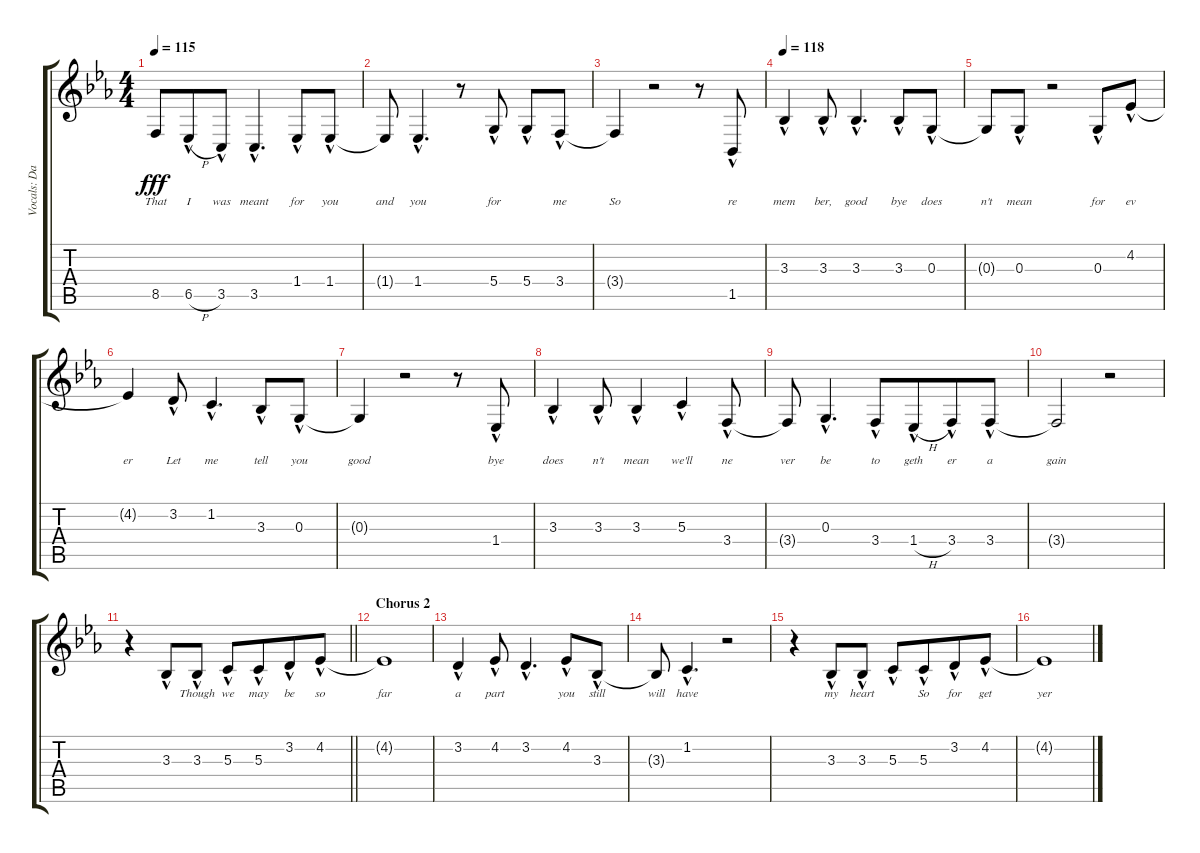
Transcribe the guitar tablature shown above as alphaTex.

\track ("Vocals: David" "Vocals: Da") {instrument lead2sawtooth}
\staff {score tabs}
\tuning (E4 B3 G3 D3 A2 E2) {hide}
\ts (4 4)
\tempo 115
\clef g2
\ks eb
8.5{t}.8{lyrics (0 "That") lyrics (1 "") lyrics (2 "") lyrics (3 "") lyrics (4 "") dy fff} 6.5{h hac}.8{lyrics (0 "I") lyrics (1 "") lyrics (2 "") lyrics (3 "") lyrics (4 "") beam merge} 3.5{hac}.8{lyrics (0 "was") lyrics (1 "") lyrics (2 "") lyrics (3 "") lyrics (4 "")} 3.5{hac}.4{d lyrics (0 "meant") lyrics (1 "") lyrics (2 "") lyrics (3 "") lyrics (4 "")} 1.4{hac}.8{lyrics (0 "for") lyrics (1 "") lyrics (2 "") lyrics (3 "") lyrics (4 "")} 1.4{hac}.8{lyrics (0 "you") lyrics (1 "") lyrics (2 "") lyrics (3 "") lyrics (4 "")} |
1.4{t}.8{lyrics (0 "and") lyrics (1 "") lyrics (2 "") lyrics (3 "") lyrics (4 "")} 1.4{hac}.4{d lyrics (0 "you") lyrics (1 "") lyrics (2 "") lyrics (3 "") lyrics (4 "")} r.8 5.4{hac}.8{lyrics (0 "for") lyrics (1 "") lyrics (2 "") lyrics (3 "") lyrics (4 "")} 5.4{hac}.8{lyrics (0 "") lyrics (1 "") lyrics (2 "") lyrics (3 "") lyrics (4 "")} 3.4{hac}.8{lyrics (0 "me") lyrics (1 "") lyrics (2 "") lyrics (3 "") lyrics (4 "")} |
3.4{t}.4{lyrics (0 "So") lyrics (1 "") lyrics (2 "") lyrics (3 "") lyrics (4 "")} r.2 r.8 1.5{hac}.8{lyrics (0 "re") lyrics (1 "") lyrics (2 "") lyrics (3 "") lyrics (4 "")} |
\tempo 118
3.3{hac}.4{lyrics (0 "mem") lyrics (1 "") lyrics (2 "") lyrics (3 "") lyrics (4 "")} 3.3{hac}.8{lyrics (0 "ber,") lyrics (1 "") lyrics (2 "") lyrics (3 "") lyrics (4 "")} 3.3{hac}.4{d lyrics (0 "good") lyrics (1 "") lyrics (2 "") lyrics (3 "") lyrics (4 "")} 3.3{hac}.8{lyrics (0 "bye") lyrics (1 "") lyrics (2 "") lyrics (3 "") lyrics (4 "")} 0.3{hac}.8{lyrics (0 "does") lyrics (1 "") lyrics (2 "") lyrics (3 "") lyrics (4 "")} |
0.3{t}.8{lyrics (0 "n't") lyrics (1 "") lyrics (2 "") lyrics (3 "") lyrics (4 "")} 0.3{hac}.8{lyrics (0 "mean") lyrics (1 "") lyrics (2 "") lyrics (3 "") lyrics (4 "")} r.2 0.3{hac}.8{lyrics (0 "for") lyrics (1 "") lyrics (2 "") lyrics (3 "") lyrics (4 "")} 4.2{hac}.8{lyrics (0 "ev") lyrics (1 "") lyrics (2 "") lyrics (3 "") lyrics (4 "")} |
4.2{t}.4{lyrics (0 "er") lyrics (1 "") lyrics (2 "") lyrics (3 "") lyrics (4 "")} 3.2{hac}.8{lyrics (0 "Let") lyrics (1 "") lyrics (2 "") lyrics (3 "") lyrics (4 "")} 1.2{hac}.4{d lyrics (0 "me") lyrics (1 "") lyrics (2 "") lyrics (3 "") lyrics (4 "")} 3.3{hac}.8{lyrics (0 "tell") lyrics (1 "") lyrics (2 "") lyrics (3 "") lyrics (4 "")} 0.3{hac}.8{lyrics (0 "you") lyrics (1 "") lyrics (2 "") lyrics (3 "") lyrics (4 "")} |
0.3{t}.4{lyrics (0 "good") lyrics (1 "") lyrics (2 "") lyrics (3 "") lyrics (4 "")} r.2 r.8 1.4{hac}.8{lyrics (0 "bye") lyrics (1 "") lyrics (2 "") lyrics (3 "") lyrics (4 "")} |
3.3{hac}.4{lyrics (0 "does") lyrics (1 "") lyrics (2 "") lyrics (3 "") lyrics (4 "")} 3.3{hac}.8{lyrics (0 "n't") lyrics (1 "") lyrics (2 "") lyrics (3 "") lyrics (4 "")} 3.3{hac}.4{lyrics (0 "mean") lyrics (1 "") lyrics (2 "") lyrics (3 "") lyrics (4 "")} 5.3{hac}.4{lyrics (0 "we'll") lyrics (1 "") lyrics (2 "") lyrics (3 "") lyrics (4 "")} 3.4{hac}.8{lyrics (0 "ne") lyrics (1 "") lyrics (2 "") lyrics (3 "") lyrics (4 "")} |
3.4{t}.8{lyrics (0 "ver") lyrics (1 "") lyrics (2 "") lyrics (3 "") lyrics (4 "")} 0.3{hac}.4{d lyrics (0 "be") lyrics (1 "") lyrics (2 "") lyrics (3 "") lyrics (4 "")} 3.4{hac}.8{lyrics (0 "to") lyrics (1 "") lyrics (2 "") lyrics (3 "") lyrics (4 "")} 1.4{h hac}.8{lyrics (0 "geth") lyrics (1 "") lyrics (2 "") lyrics (3 "") lyrics (4 "") beam merge} 3.4{hac}.8{lyrics (0 "er") lyrics (1 "") lyrics (2 "") lyrics (3 "") lyrics (4 "")} 3.4{hac}.8{lyrics (0 "a") lyrics (1 "") lyrics (2 "") lyrics (3 "") lyrics (4 "")} |
3.4{t}.2{lyrics (0 "gain") lyrics (1 "") lyrics (2 "") lyrics (3 "") lyrics (4 "")} r.2 |
\barLineRight lightlight
r.4 3.3{hac}.8{lyrics (0 "") lyrics (1 "") lyrics (2 "") lyrics (3 "") lyrics (4 "")} 3.3{hac}.8{lyrics (0 "Though") lyrics (1 "") lyrics (2 "") lyrics (3 "") lyrics (4 "")} 5.3{hac}.8{lyrics (0 "we") lyrics (1 "") lyrics (2 "") lyrics (3 "") lyrics (4 "")} 5.3{hac}.8{lyrics (0 "may") lyrics (1 "") lyrics (2 "") lyrics (3 "") lyrics (4 "") beam merge} 3.2{hac}.8{lyrics (0 "be") lyrics (1 "") lyrics (2 "") lyrics (3 "") lyrics (4 "")} 4.2{hac}.8{lyrics (0 "so") lyrics (1 "") lyrics (2 "") lyrics (3 "") lyrics (4 "")} |
\section ("" "Chorus 2")
4.2{t}.1{lyrics (0 "far") lyrics (1 "") lyrics (2 "") lyrics (3 "") lyrics (4 "")} |
3.2{hac}.4{lyrics (0 "a") lyrics (1 "") lyrics (2 "") lyrics (3 "") lyrics (4 "")} 4.2{hac}.8{lyrics (0 "part") lyrics (1 "") lyrics (2 "") lyrics (3 "") lyrics (4 "")} 3.2{hac}.4{d lyrics (0 "") lyrics (1 "") lyrics (2 "") lyrics (3 "") lyrics (4 "")} 4.2{hac}.8{lyrics (0 "you") lyrics (1 "") lyrics (2 "") lyrics (3 "") lyrics (4 "")} 3.3{hac}.8{lyrics (0 "still") lyrics (1 "") lyrics (2 "") lyrics (3 "") lyrics (4 "")} |
3.3{t}.8{lyrics (0 "will") lyrics (1 "") lyrics (2 "") lyrics (3 "") lyrics (4 "")} 1.2{hac}.4{d lyrics (0 "have") lyrics (1 "") lyrics (2 "") lyrics (3 "") lyrics (4 "")} r.2 |
r.4 3.3{hac}.8{lyrics (0 "my") lyrics (1 "") lyrics (2 "") lyrics (3 "") lyrics (4 "")} 3.3{hac}.8{lyrics (0 "heart") lyrics (1 "") lyrics (2 "") lyrics (3 "") lyrics (4 "")} 5.3{hac}.8{lyrics (0 "") lyrics (1 "") lyrics (2 "") lyrics (3 "") lyrics (4 "")} 5.3{hac}.8{lyrics (0 "So") lyrics (1 "") lyrics (2 "") lyrics (3 "") lyrics (4 "") beam merge} 3.2{hac}.8{lyrics (0 "for") lyrics (1 "") lyrics (2 "") lyrics (3 "") lyrics (4 "")} 4.2{hac}.8{lyrics (0 "get") lyrics (1 "") lyrics (2 "") lyrics (3 "") lyrics (4 "")} |
4.2{t}.1{lyrics (0 "yer") lyrics (1 "") lyrics (2 "") lyrics (3 "") lyrics (4 "")}
